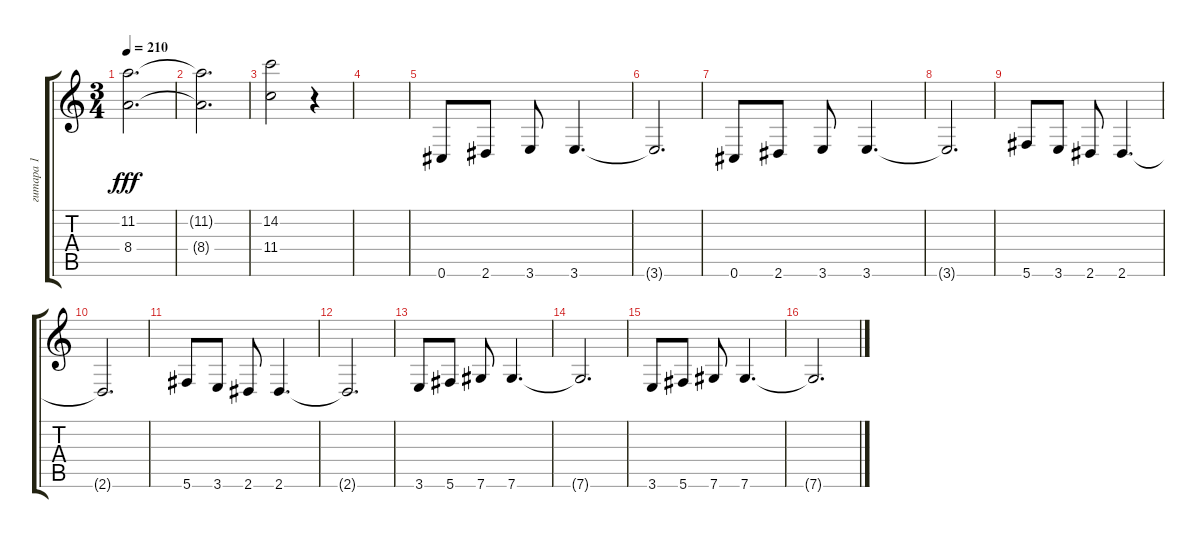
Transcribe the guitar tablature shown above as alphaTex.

\track ("гитара 1" "гитара 1") {instrument distortionguitar}
\staff {score tabs}
\tuning (Eb4 Bb3 Gb3 Db3 Ab2 Db2) {hide}
\ts (3 4)
\tempo 210
\clef g2
\ks c
(11.2 8.4).2{d dy fff} |
(11.2{t} 8.4{t}).2{d} |
(14.2 11.4).2 r.4 |
|
0.6.8 2.6.8 3.6.8 3.6.4{d} |
3.6{t}.2{d} |
0.6.8 2.6.8 3.6.8 3.6.4{d} |
3.6{t}.2{d} |
5.6.8 3.6.8 2.6.8 2.6.4{d} |
2.6{t}.2{d} |
5.6.8 3.6.8 2.6.8 2.6.4{d} |
2.6{t}.2{d} |
3.6.8 5.6.8 7.6.8 7.6.4{d} |
7.6{t}.2{d} |
3.6.8 5.6.8 7.6.8 7.6.4{d} |
7.6{t}.2{d}
